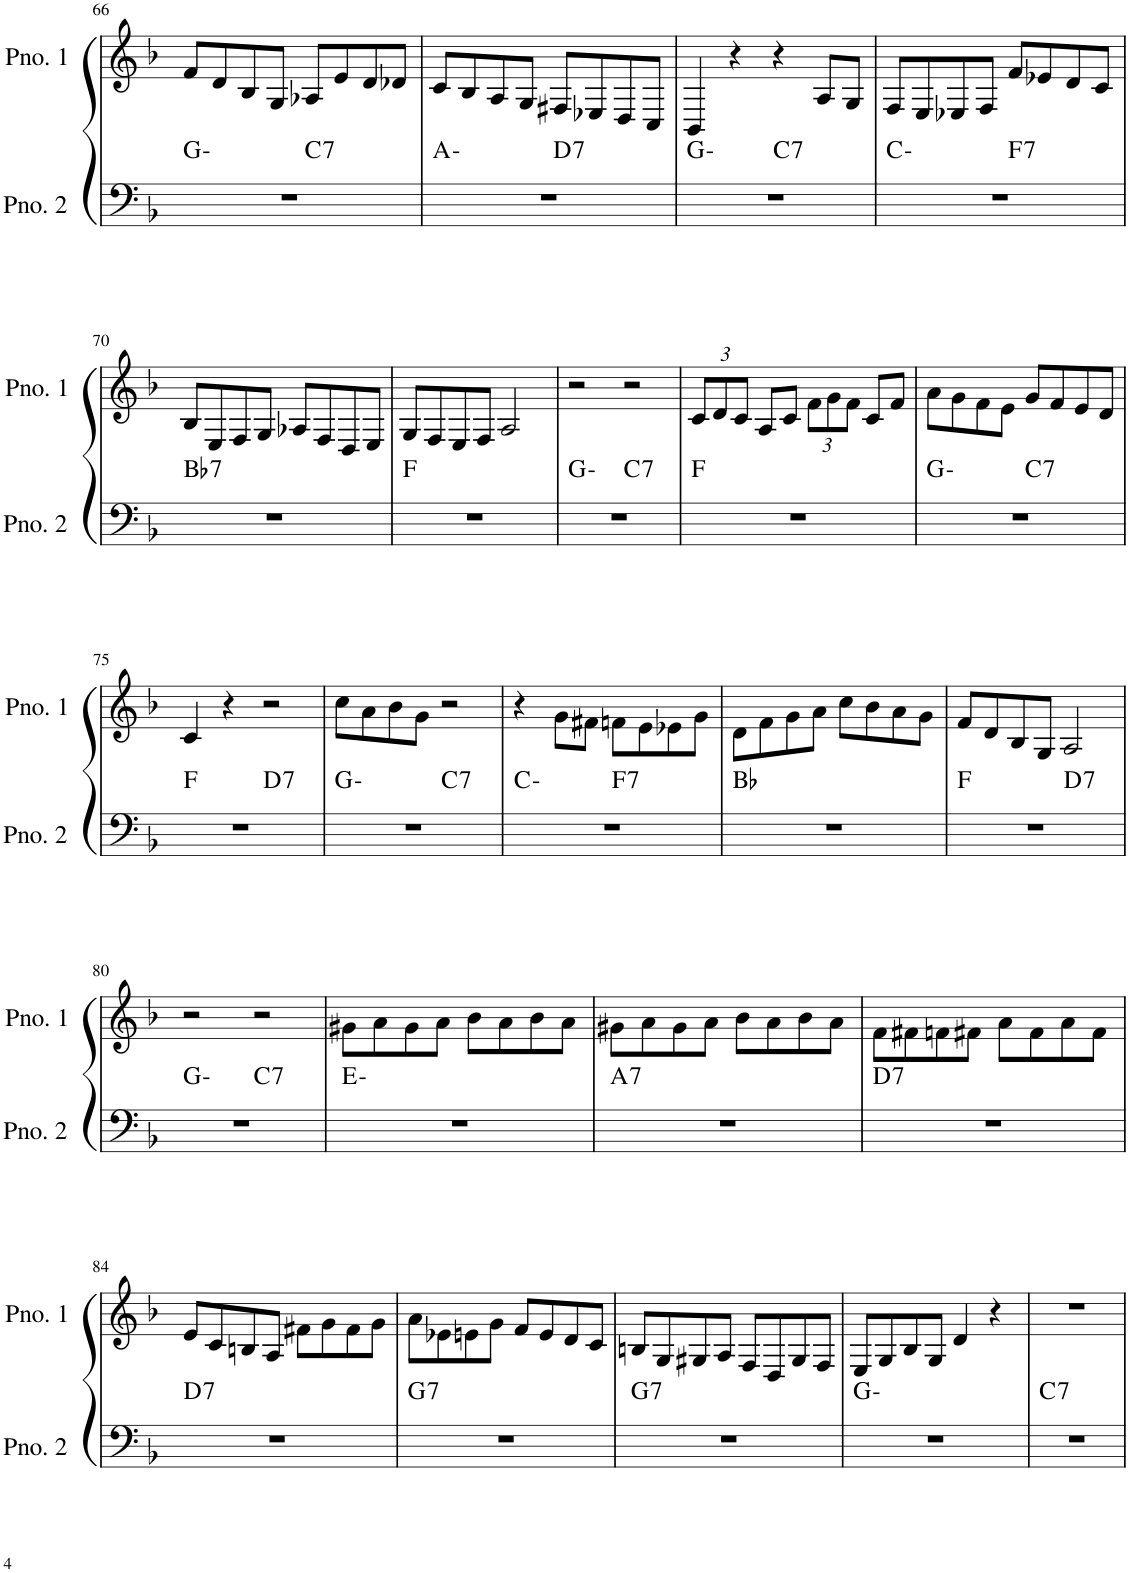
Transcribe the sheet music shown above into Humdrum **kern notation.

**kern	**harte	**kern
*part2	*part2	*part1
*staff2	*	*staff1
*I"ピアノ 2	*	*I"ピアノ 1
!!LO:PB:g=z
*clefF4	*	*clefG2
*k[b-]	*	*k[b-]
*M4/4	*	*M4/4
=66	=66	=66
*^	*	*
1r	2ryy	G:min	8f/L
.	.	.	8d/
.	.	.	8B-/
.	.	.	8G/J
!	!	!LO:H:kt=7	!
.	2ryy	C:7	8A-X/L
.	.	.	8e/
.	.	.	8d/
.	.	.	8d-X/J
=67	=67	=67	=67
1r	2ryy	A:min	8c/L
.	.	.	8B-/
.	.	.	8A/
.	.	.	8G/J
!	!	!LO:H:kt=7	!
.	2ryy	D:7	8F#X/L
.	.	.	8E-X/
.	.	.	8D/
.	.	.	8C/J
=68	=68	=68	=68
1r	2ryy	G:min	4BB-/
.	.	.	4r
!	!	!LO:H:kt=7	!
.	2ryy	C:7	4r
.	.	.	8A/L
.	.	.	8G/J
=69	=69	=69	=69
1r	2ryy	C:min	8F/L
.	.	.	8E/
.	.	.	8E-X/
.	.	.	8F/J
!	!	!LO:H:kt=7	!
.	2ryy	F:7	8f/L
.	.	.	8e-X/
.	.	.	8d/
.	.	.	8c/J
!!LO:LB:g=z
=70	=70	=70	=70
!	!	!LO:H:kt=7	!
*v	*v	*	*
1r	Bb:7	8B-/L
.	.	8E/
.	.	8F/
.	.	8G/J
.	.	8A-X/L
.	.	8F/
.	.	8D/
.	.	8E/J
=71	=71	=71
1r	F:maj	8G/L
.	.	8F/
.	.	8E/
.	.	8F/J
.	.	2A/
=72	=72	=72
*^	*	*
1r	2ryy	G:min	2r
!	!	!LO:H:kt=7	!
.	2ryy	C:7	2r
*v	*v	*	*
=73	=73	=73
*	*	*Xbrackettup
1r	F:maj	12c/L
.	.	12d/
.	.	12c/J
.	.	8A/L
.	.	8c/J
.	.	12f\L
.	.	12g\
.	.	12f\J
.	.	8c/L
.	.	8f/J
=74	=74	=74
*^	*	*
1r	2ryy	G:min	8a\L
.	.	.	8g\
.	.	.	8f\
.	.	.	8e\J
!	!	!LO:H:kt=7	!
.	2ryy	C:7	8g/L
.	.	.	8f/
.	.	.	8e/
.	.	.	8d/J
!!LO:LB:g=z
=75	=75	=75	=75
1r	2ryy	F:maj	4c/
.	.	.	4r
!	!	!LO:H:kt=7	!
.	2ryy	D:7	2r
=76	=76	=76	=76
1r	2ryy	G:min	8cc\L
.	.	.	8a\
.	.	.	8b-\
.	.	.	8g\J
!	!	!LO:H:kt=7	!
.	2ryy	C:7	2r
=77	=77	=77	=77
1r	2ryy	C:min	4r
.	.	.	8g\L
.	.	.	8f#X\J
!	!	!LO:H:kt=7	!
.	2ryy	F:7	8fn\L
.	.	.	8e\
.	.	.	8e-X\
.	.	.	8g\J
*v	*v	*	*
=78	=78	=78
1r	Bb:maj	8d\L
.	.	8f\
.	.	8g\
.	.	8a\J
.	.	8cc\L
.	.	8b-\
.	.	8a\
.	.	8g\J
=79	=79	=79
*^	*	*
1r	2ryy	F:maj	8f/L
.	.	.	8d/
.	.	.	8B-/
.	.	.	8G/J
!	!	!LO:H:kt=7	!
.	2ryy	D:7	2A/
!!LO:LB:g=z
=80	=80	=80	=80
1r	2ryy	G:min	2r
!	!	!LO:H:kt=7	!
.	2ryy	C:7	2r
*v	*v	*	*
=81	=81	=81
1r	E:min	8g#X\L
.	.	8a\
.	.	8g#\
.	.	8a\J
.	.	8b-\L
.	.	8a\
.	.	8b-\
.	.	8a\J
=82	=82	=82
!	!LO:H:kt=7	!
1r	A:7	8g#X\L
.	.	8a\
.	.	8g#\
.	.	8a\J
.	.	8b-\L
.	.	8a\
.	.	8b-\
.	.	8a\J
=83	=83	=83
!	!LO:H:kt=7	!
1r	D:7	8f\L
.	.	8f#X\
.	.	8fn\
.	.	8f#X\J
.	.	8a\L
.	.	8f#\
.	.	8a\
.	.	8f#\J
!!LO:LB:g=z
=84	=84	=84
!	!LO:H:kt=7	!
1r	D:7	8e/L
.	.	8c/
.	.	8Bn/
.	.	8A/J
.	.	8f#X\L
.	.	8g\
.	.	8f#\
.	.	8g\J
=85	=85	=85
!	!LO:H:kt=7	!
1r	G:7	8a\L
.	.	8e-X\
.	.	8en\
.	.	8g\J
.	.	8f/L
.	.	8e/
.	.	8d/
.	.	8c/J
=86	=86	=86
!	!LO:H:kt=7	!
1r	G:7	8Bn/L
.	.	8G/
.	.	8G#X/
.	.	8A/J
.	.	8F/L
.	.	8D/
.	.	8G#/
.	.	8F/J
=87	=87	=87
1r	G:min	8E/L
.	.	8G/
.	.	8B-/
.	.	8G/J
.	.	4d/
.	.	4r
=88	=88	=88
!	!LO:H:kt=7	!
1r	C:7	1r
=	=	=
*-	*-	*-
